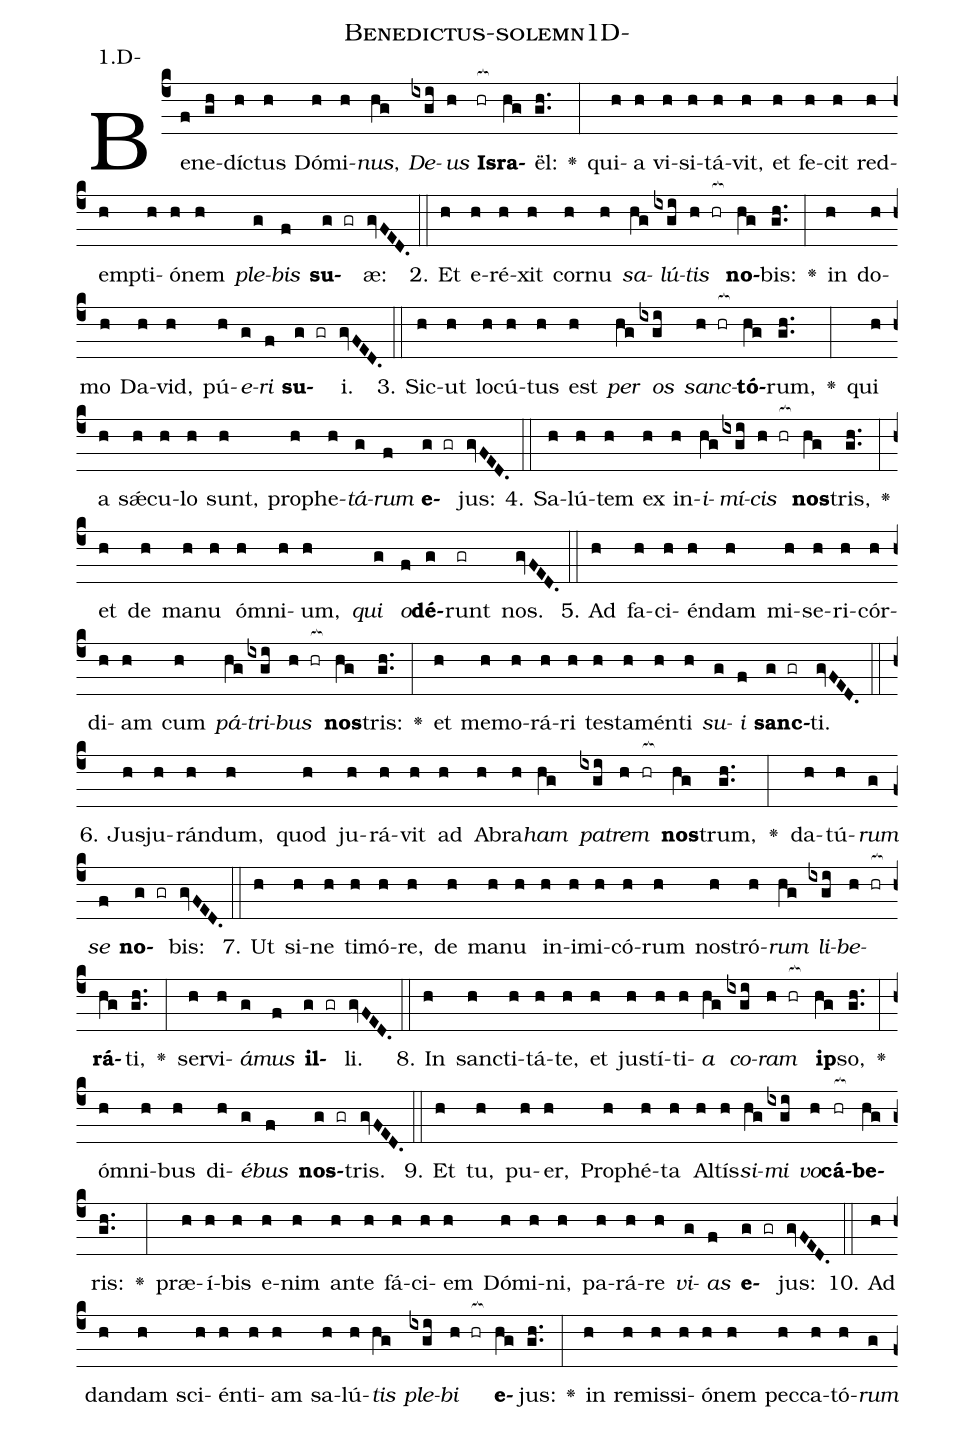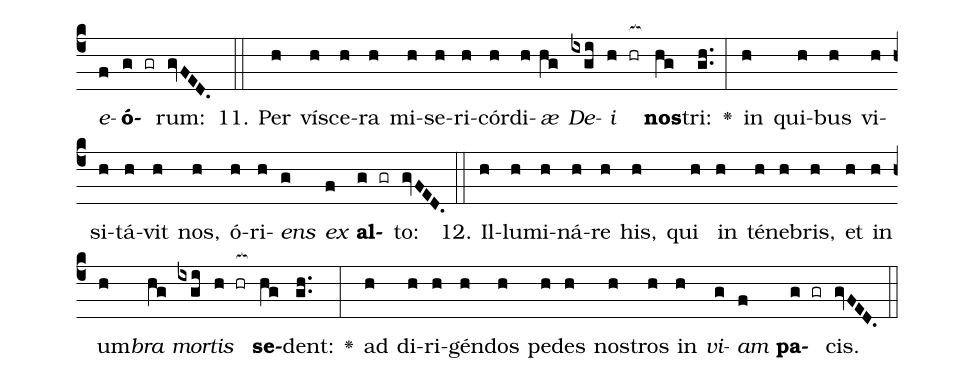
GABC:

name: Benedictus-solemn1D-;
annotation: 1.D-;
%%
(c4)Be(f)ne(gh)díc(h)tus(h) Dó(h)mi(h)<i>nus</i>,(hg) <i>De</i>(ixgi)<i>us</i>(h) <b>Is</b>(hr[ocb:1{])<b>ra</b>(hg[ocb:0}])ël:(gh..) <v>\greheightstar</v>(:) qui(h)a(h) vi(h)si(h)tá(h)vit,(h) et(h) fe(h)cit(h) red(h)emp(h)ti(h)ó(h)nem(h) <i>ple</i>(g)<i>bis</i>(f) <b>su</b>(g gr)æ:(gvFED.) (::)
2. Et(h) e(h)ré(h)xit(h) cor(h)nu(h) <i>sa</i>(hg)<i>lú</i>(ixgi)<i>tis</i>(h hr[ocb:1{]) <b>no</b>(hg[ocb:0}])bis:(gh..) <v>\greheightstar</v>(:) in(h) do(h)mo(h) Da(h)vid,(h) pú(h)<i>e</i>(g)<i>ri</i>(f) <b>su</b>(g gr)i.(gvFED.) (::)
3. Sic(h)ut(h) lo(h)cú(h)tus(h) est(h) <i>per</i>(hg) <i>os</i>(ixgi) <i>sanc</i>(h hr[ocb:1{])<b>tó</b>(hg[ocb:0}])rum,(gh..) <v>\greheightstar</v>(:) qui(h) a(h) sǽ(h)cu(h)lo(h) sunt,(h) pro(h)phe(h)<i>tá</i>(g)<i>rum</i>(f) <b>e</b>(g gr)jus:(gvFED.) (::)
4. Sa(h)lú(h)tem(h) ex(h) in(h)<i>i</i>(hg)<i>mí</i>(ixgi)<i>cis</i>(h hr[ocb:1{]) <b>nos</b>(hg[ocb:0}])tris,(gh..) <v>\greheightstar</v>(:) et(h) de(h) ma(h)nu(h) óm(h)ni(h)um,(h) <i>qui</i>(g) <i>o</i>(f)<b>dé</b>(g)runt(gr) nos.(gvFED.) (::)
5. Ad(h) fa(h)ci(h)én(h)dam(h) mi(h)se(h)ri(h)cór(h)di(h)am(h) cum(h) <i>pá</i>(hg)<i>tri</i>(ixgi)<i>bus</i>(h hr[ocb:1{]) <b>nos</b>(hg[ocb:0}])tris:(gh..) <v>\greheightstar</v>(:) et(h) me(h)mo(h)rá(h)ri(h) tes(h)ta(h)mén(h)ti(h) <i>su</i>(g)<i>i</i>(f) <b>sanc</b>(g gr)ti.(gvFED.) (::)
6. Ju(h)sju(h)rán(h)dum,(h) quod(h) ju(h)rá(h)vit(h) ad(h) A(h)bra(h)<i>ham</i>(hg) <i>pa</i>(ixgi)<i>trem</i>(h hr[ocb:1{]) <b>nos</b>(hg[ocb:0}])trum,(gh..) <v>\greheightstar</v>(:) da(h)tú(h)<i>rum</i>(g) <i>se</i>(f) <b>no</b>(g gr)bis:(gvFED.) (::)
7. Ut(h) si(h)ne(h) ti(h)mó(h)re,(h) de(h) ma(h)nu(h) in(h)i(h)mi(h)có(h)rum(h) nos(h)tró(h)<i>rum</i>(hg) <i>li</i>(ixgi)<i>be</i>(h hr[ocb:1{])<b>rá</b>(hg[ocb:0}])ti,(gh..) <v>\greheightstar</v>(:) ser(h)vi(h)<i>á</i>(g)<i>mus</i>(f) <b>il</b>(g gr)li.(gvFED.) (::)
8. In(h) sanc(h)ti(h)tá(h)te,(h) et(h) jus(h)tí(h)ti(h)<i>a</i>(hg) <i>co</i>(ixgi)<i>ram</i>(h hr[ocb:1{]) <b>ip</b>(hg[ocb:0}])so,(gh..) <v>\greheightstar</v>(:) óm(h)ni(h)bus(h) di(h)<i>é</i>(g)<i>bus</i>(f) <b>nos</b>(g gr)tris.(gvFED.) (::)
9. Et(h) tu,(h) pu(h)er,(h) Pro(h)phé(h)ta(h) Al(h)tís(h)<i>si</i>(hg)<i>mi</i>(ixgi) <i>vo</i>(h)<b>cá</b>(hr[ocb:1{])<b>be</b>(hg[ocb:0}])ris:(gh..) <v>\greheightstar</v>(:) præ(h)í(h)bis(h) e(h)nim(h) an(h)te(h) fá(h)ci(h)em(h) Dó(h)mi(h)ni,(h) pa(h)rá(h)re(h) <i>vi</i>(g)<i>as</i>(f) <b>e</b>(g gr)jus:(gvFED.) (::)
10. Ad(h) dan(h)dam(h) sci(h)én(h)ti(h)am(h) sa(h)lú(h)<i>tis</i>(hg) <i>ple</i>(ixgi)<i>bi</i>(h hr[ocb:1{]) <b>e</b>(hg[ocb:0}])jus:(gh..) <v>\greheightstar</v>(:) in(h) re(h)mis(h)si(h)ó(h)nem(h) pec(h)ca(h)tó(h)<i>rum</i>(g) <i>e</i>(f)<b>ó</b>(g gr)rum:(gvFED.) (::)
11. Per(h) ví(h)sce(h)ra(h) mi(h)se(h)ri(h)cór(h)di(h)<i>æ</i>(hg) <i>De</i>(ixgi)<i>i</i>(h hr[ocb:1{]) <b>nos</b>(hg[ocb:0}])tri:(gh..) <v>\greheightstar</v>(:) in(h) qui(h)bus(h) vi(h)si(h)tá(h)vit(h) nos,(h) ó(h)ri(h)<i>ens</i>(g) <i>ex</i>(f) <b>al</b>(g gr)to:(gvFED.) (::)
12. Il(h)lu(h)mi(h)ná(h)re(h) his,(h) qui(h) in(h) té(h)ne(h)bris,(h) et(h) in(h) um(h)<i>bra</i>(hg) <i>mor</i>(ixgi)<i>tis</i>(h hr[ocb:1{]) <b>se</b>(hg[ocb:0}])dent:(gh..) <v>\greheightstar</v>(:) ad(h) di(h)ri(h)gén(h)dos(h) pe(h)des(h) nos(h)tros(h) in(h) <i>vi</i>(g)<i>am</i>(f) <b>pa</b>(g gr)cis.(gvFED.) (::)
